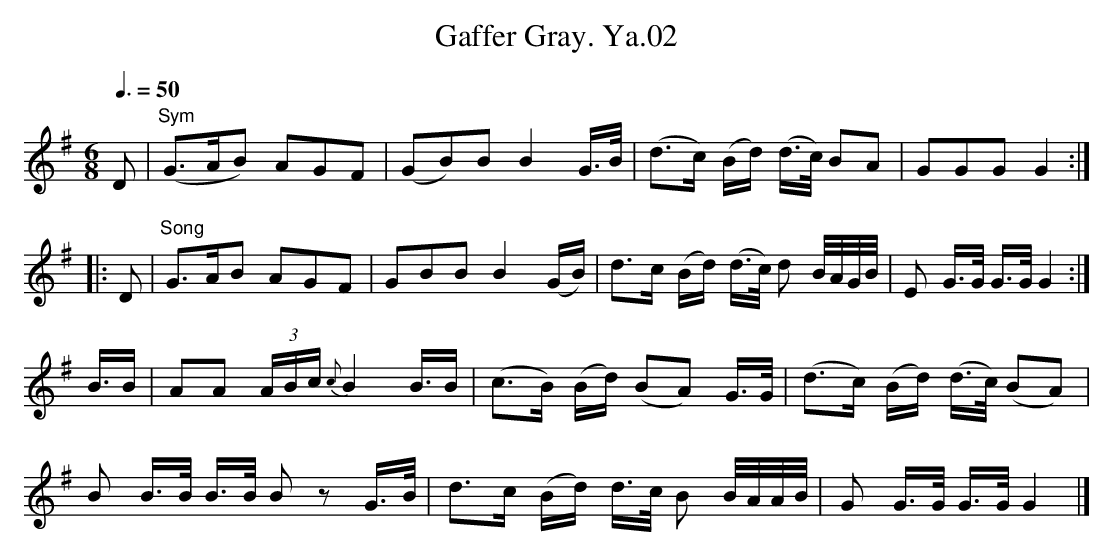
X:1
T:Gaffer Gray. Ya.02
L:1/8
M:6/8
Q:3/8=50
K:G
D|"Sym"(G>AB) AGF|(GB)B B2 G/>B/|(d>c) (B/d/) (d/>c/) BA|GGG G2 :|
|:D|"Song"G>AB AGF|GBB B2 (G/B/)|d>c (B/d/) (d/>c/) d B//A//G//B//|E G/>G/ G/>G/ G2:|
B/>B| AA (3A/B/c/ {c}B2B/>B|(c>B) (B/d/) (BA) G/>G/|(d>c) (B/d/) (d/>c/) (BA)|
B B/>B/ B/>B/ B zG/>B/|d>c (B/d/) d/>c/ B B//A//A//B//|G G/>G/ G/>G/ G2|]
